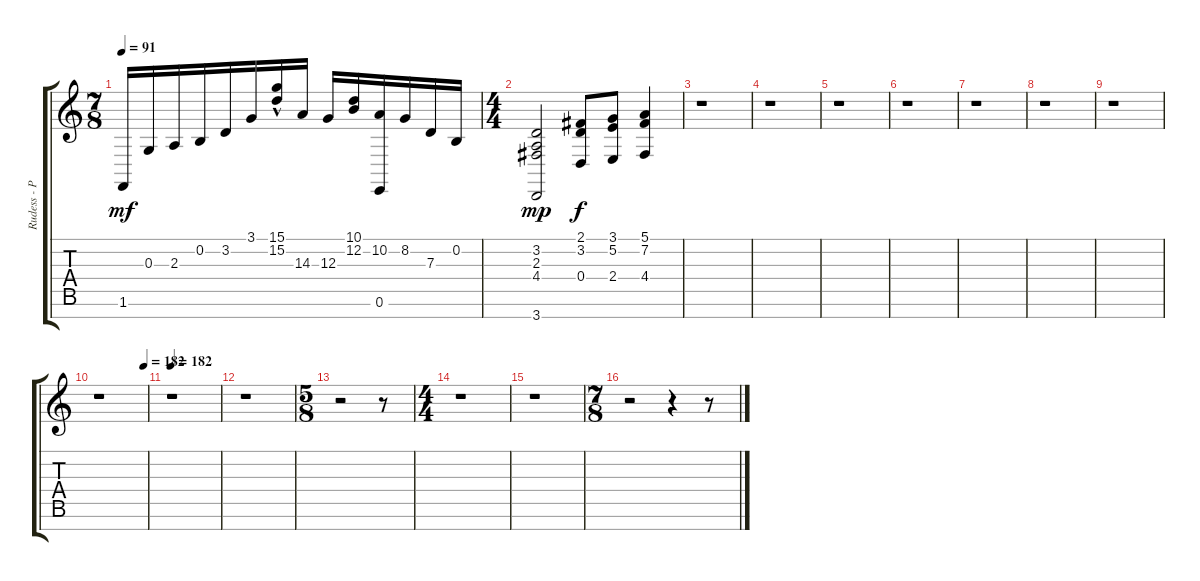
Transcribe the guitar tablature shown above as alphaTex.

\track ("Rudess - Piano 1" "Rudess - P") {instrument acousticgrandpiano}
\staff {score tabs}
\tuning (E4 B3 G3 D3 A2 E2 B1) {hide}
\ts (7 8)
\tempo 91
\clef g2
\ks c
1.6.16{dy mf} 0.3.16 2.3.16 0.2.16 3.2.16 3.1.16 (15.1{hac} 15.2).16 14.3.16 12.3.16 (10.1 12.2).16 (10.2 0.6).16 8.2.16 7.3.16 0.2.16 |
\ts (4 4)
(3.2 2.3 4.4 3.7).2{dy mp} (2.1 3.2 0.4).8{dy f} (3.1 5.2 2.4).8 (5.1 7.2 4.4).4 |
r.1 |
r.1 |
r.1 |
r.1 |
r.1 |
r.1 |
r.1 |
\tempo (182 0.9375)
r.1 |
\tempo 182
r.1 |
r.1 |
\ts (5 8)
r.2 r.8 |
\ts (4 4)
r.1 |
r.1 |
\ts (7 8)
r.2 r.4 r.8
